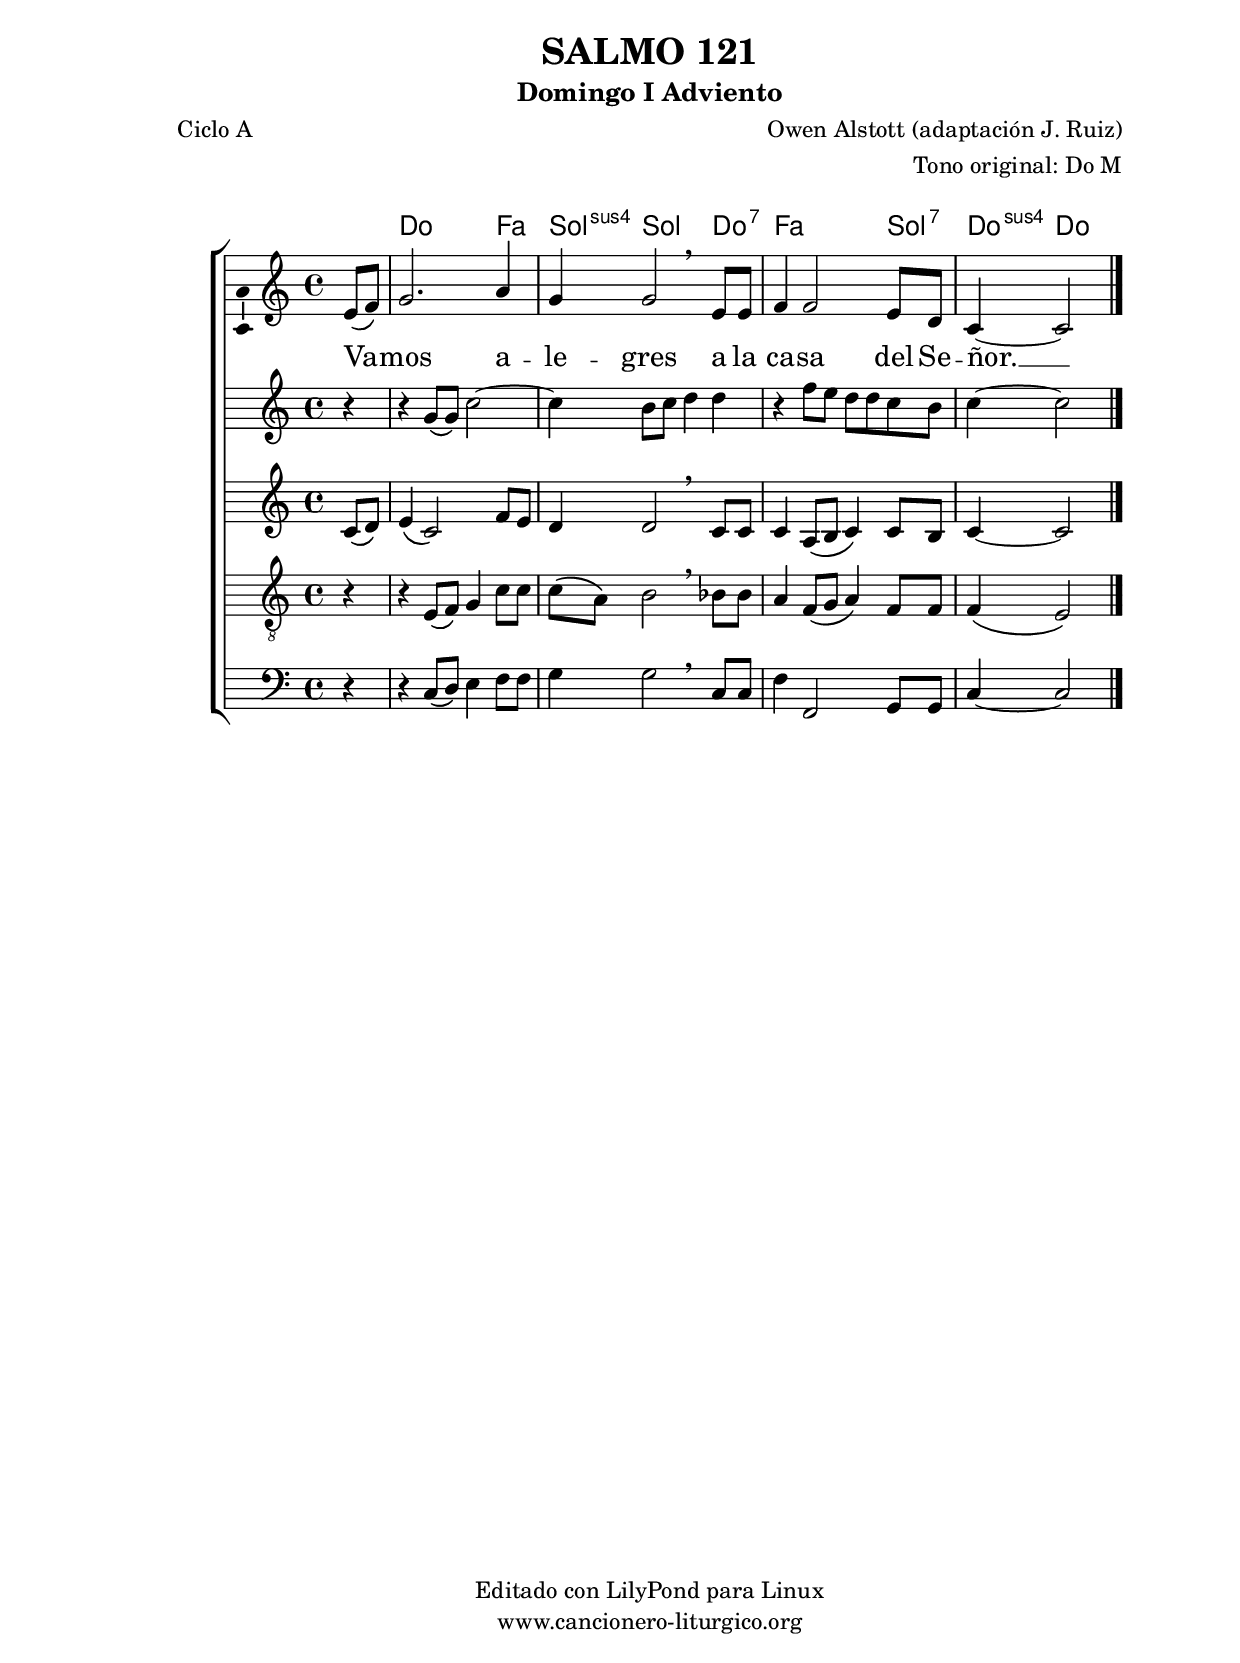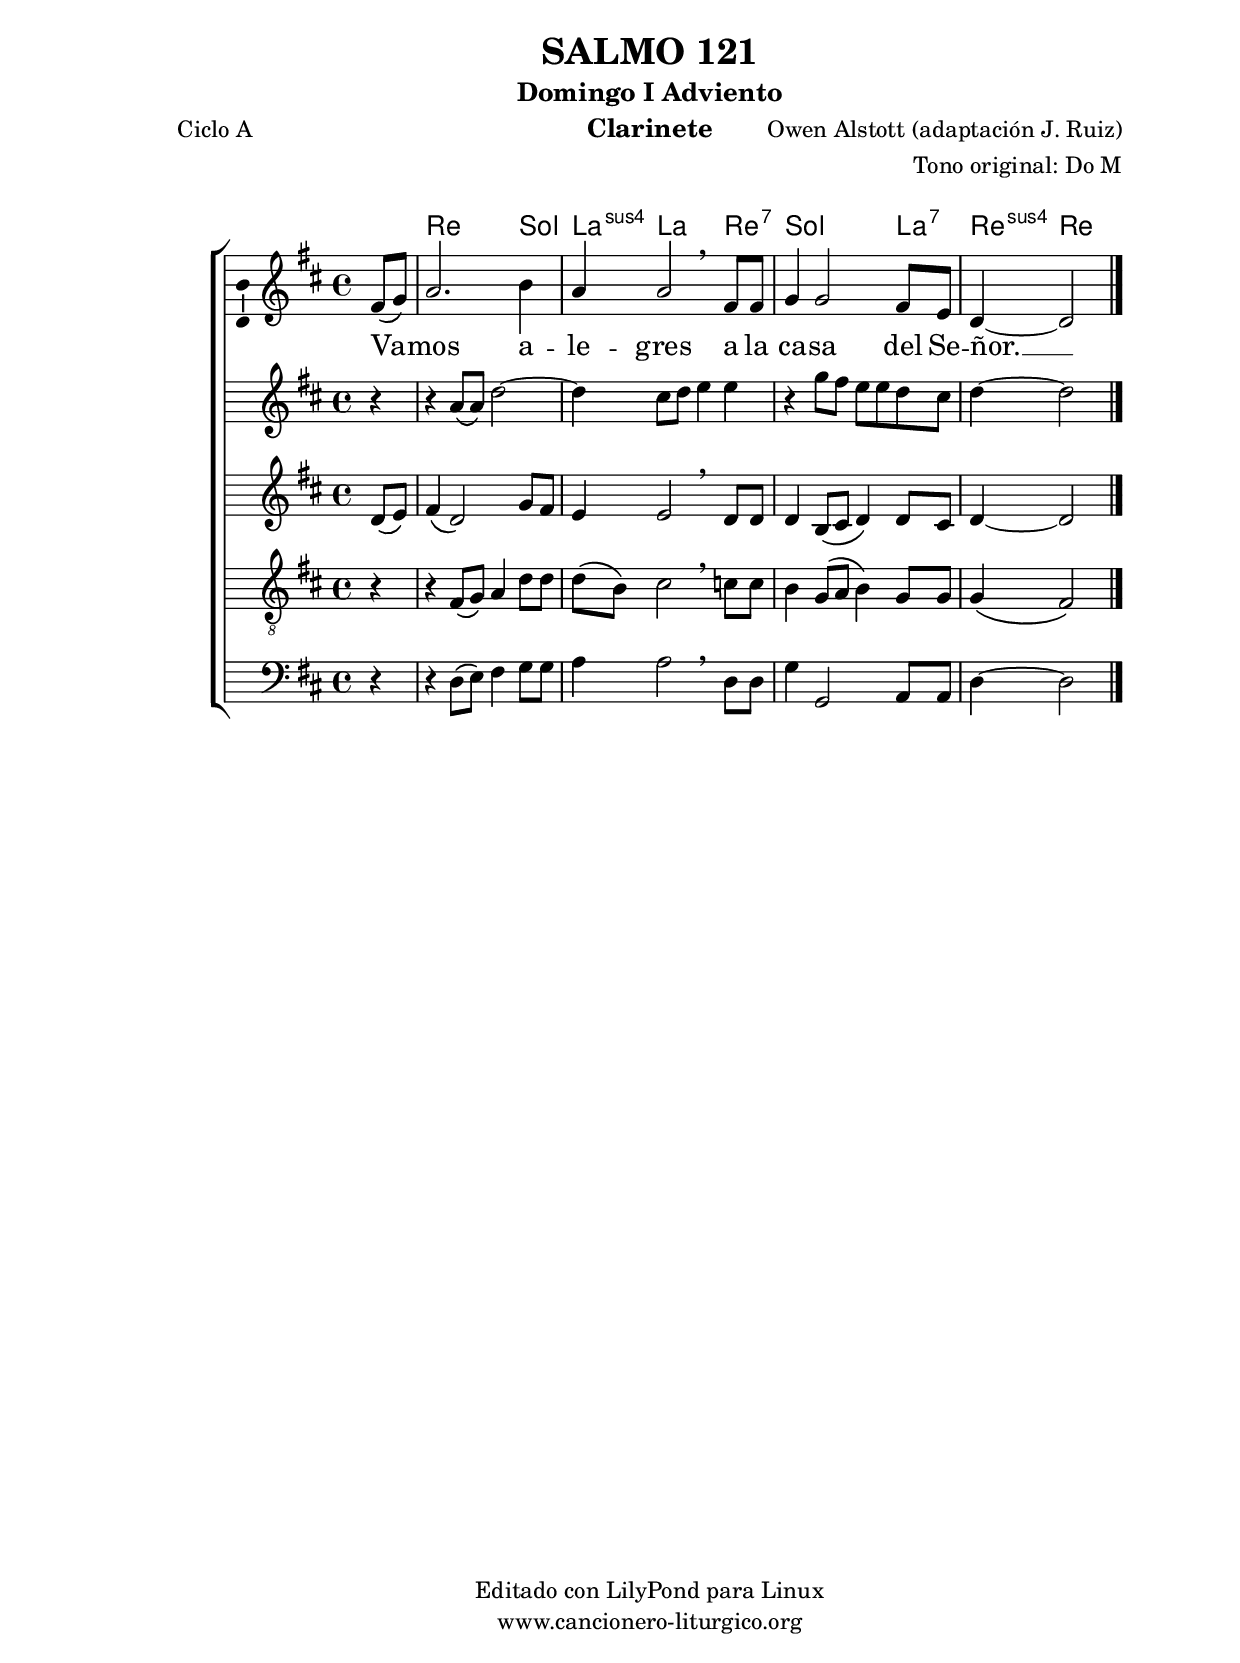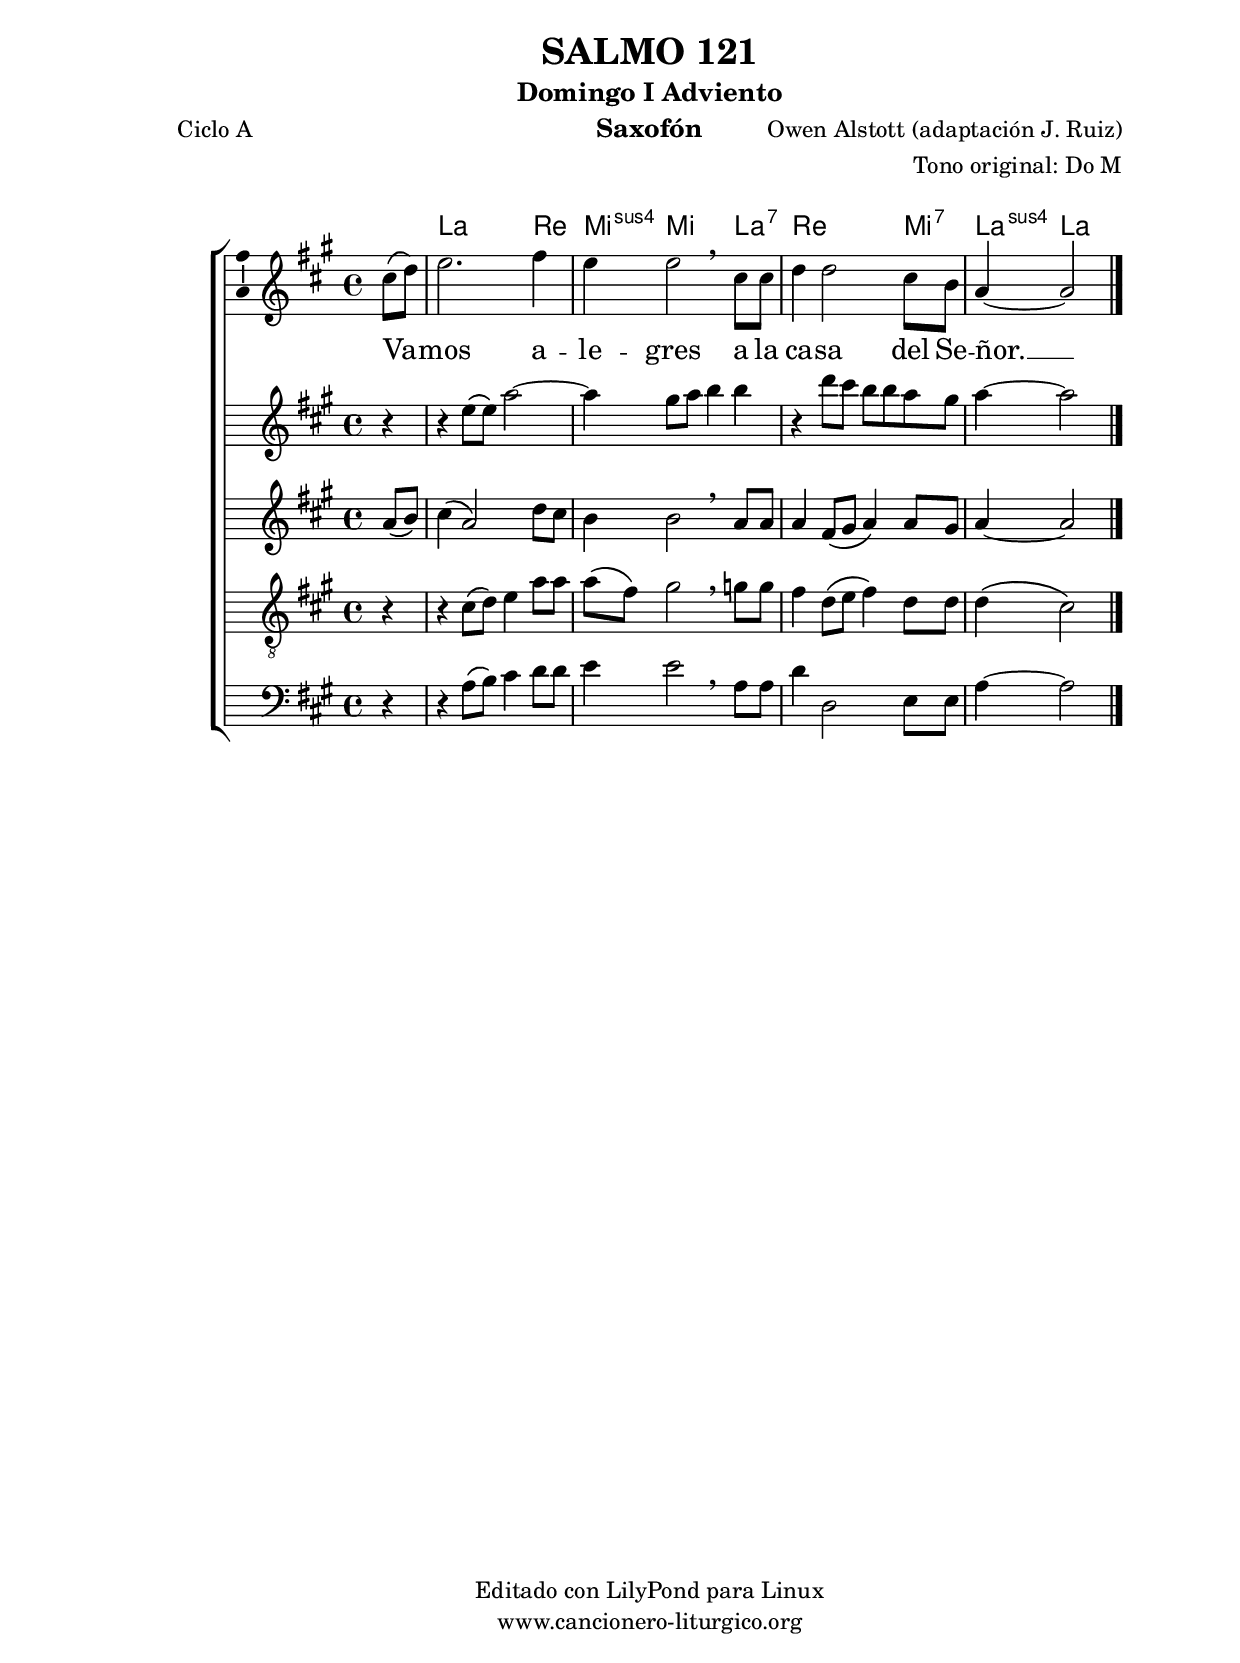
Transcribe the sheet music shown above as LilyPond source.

%
%para convertir .midi en .wav:
%timidity filename.midi -Ow -o finename.wav
%
%
%Para convertir de .wav a .mp3:
%lame -h -m j filename.wav
%
%
%para escuchar el midi:
%timidity nombrefichero.midi
%


%versión de lilypond para la que se ha escrito esta partitura:
\version "2.16.0"

	%Tamaño papel
	#(set-default-paper-size "a4")
	%Tamaño partitura
	#(set-global-staff-size 20)
	%No responde al pulsar sobre una nota
	#(ly:set-option 'point-and-click #f)

%parámetros del encabezamiento:
\header {
	title = "SALMO 121"
	subtitle = "Domingo I Adviento"
	composer = "Owen Alstott (adaptación J. Ruiz)"
	poet = "Ciclo A"
	meter = ""
	arranger = "Tono original: Do M"
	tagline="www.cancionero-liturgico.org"
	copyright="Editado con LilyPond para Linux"
	}

%parámetros asociados al papel:
\paper  {
	oddHeaderMarkup = \markup {\fill-line { \on-the-fly #not-first-page \fromproperty #'header:title \on-the-fly #not-first-page \fromproperty #'header:composer }}
	evenHeaderMarkup = \markup {\fill-line { \fromproperty #'header:composer \fromproperty #'header:title }}
	#(set-paper-size "a4")
	print-page-number = ##f
	first-page-number = 1
	print-first-page-number = ##f
%	head-separation = 3.0 \cm
	top-margin = 2.0 \cm
	bottom-margin = 0.5\cm
%%%	bottom-margin = -1.0\cm
	left-margin = 3.0 \cm
	line-width = 16.0 \cm 
	indent = 8\mm
	interscoreline = 2.\mm
	between-system-space = 15\mm
%	para que las partituras no llenen la hoja:
	ragged-bottom = ##t
%	idem para la última hoja:
	ragged-last-bottom = ##f
%	para que las partituras llenen el ancho del papel:
	ragged-last = ##f
	after-title-space = 2.5 \cm
%page-count=1
system-count=1

	%Flexible Vertical Spacing
%	markup-markup-spacing =
%	#'((basic-distance . 15) (minimum-distance . 15) (padding . 3))
	markup-system-spacing =
	#'((basic-distance . 15) (minimum-distance . 15) (padding . 3))
	system-system-spacing =
	#'((basic-distance . 15) (minimum-distance . 15) (padding . 3))
	score-system-spacing =
	#'((basic-distance . 15) (minimum-distance . 15) (padding . 5))
%	top-system-spacing = % header
%	#'((basic-distance . 8) (minimum-distance . 0) (padding . 3))
%	top-markup-spacing =
%	#'((basic-distance . 20) (minimum-distance . 20) (padding . 3))
	last-bottom-spacing = % footer
	#'((basic-distance . 5) (minimum-distance . 5) (padding . 3))
%	score-markup-spacing =
%	#'((basic-distance . 16) (minimum-distance . 13) (padding . 3))

	}


%parámetros que afectan a toda la partitura:
global =  {
	%clave de sol (G):
	\clef G
	%armadura:
%	\transpose g f
	\key c \major
	\tempo 4=90
	\set Score.tempoHideNote = ##t
	}


acordes = {
	\italianChords
	\chordmode {
%	\transpose g f
{
s4 c2. f4
g4:sus4 g2 c4:7
f2. g4:7
c4:sus4 c2 s4
	}
	}
}


melodia = 
%	\transpose g f
{
	\relative c'{
	\time 4/4

\partial4 e8 \(f\)
g2. a4
g4 g2 \breathe e8 e
f4 f2 e8 d
c4~c2 s4

	\bar "|."
	}
	}


melodiadisc = 
%	\transpose g f
{
	\relative c''{
	\time 4/4

\partial4 r4
r4 g8 \(g\) c2~
c4 b8 c d4 d
r4 f8 e d d c b
c4~c2 s4

	\bar "|."
	}
	}

melodiados = 
%	\transpose g f
{
	\relative c'{
	\time 4/4

\partial4 c8 \(d\)
e4 \(c2\) f8 e
d4 d2 \breathe c8 c
c4 a8 \(b c4\) c8 b
c4~c2 s4

	\bar "|."
	}
	}


melodiatres = 
%	\transpose g f
{
	\relative c{

%clave de fa (F):
%\clef F
\clef "G_8"

	\time 4/4

\partial4 r4
r4 e8 \(f\) g4 c8 c
c8 \(a\) b2 \breathe bes8 bes
a4 f8 \(g a4\) f8 f
f4 \(e2\) s4

	\bar "|."
	}
	}

melodiacuatro = 
%	\transpose g f
{
	\relative c{

%clave de fa (F):
\clef F

	\time 4/4

\partial4 r4
r4 c8 \(d\) e4 f8 f
g4 g2 \breathe c,8 c
f4 f,2 g8 g
c4~c2 s4

	\bar "|."
	}
	}


texto = \lyricmode {
Va -- _ mos a -- le -- gres
a la ca -- sa del Se -- ñor. __
	}


acordesStaff = \context ChordNames = acordesStaff <<
	\set chordChanges = ##t
	\acordes
	>>


vozStaff = \context Voice = vozStaff
\with {\consists "Ambitus_engraver"}
<<
%	\set Staff.instrumentName = ""
%	\set Staff.shortInstrumentName = ""
%	\set Staff.midiInstrument = #"clarinet"
%	\set Staff.midiInstrument = #"cello"
%	\set Staff.midiInstrument = #"flute"
	\set Staff.midiInstrument = #"electric guitar (jazz)"
%	\set Staff.midiInstrument = #"english horn"
%	\set Staff.midiInstrument = #"violin"
%	\set Staff.midiInstrument = #"glockenspiel"
	\set Staff.midiMinimumVolume = #0.7
	\set Staff.midiMaximumVolume = #0.9
	\global
	\melodia
	>>

vozdiscStaff = \context Voice = vozdiscStaff
<<
%	\set Staff.instrumentName = "Saxofón"
%	\set Staff.shortInstrumentName = "S"
	\override Staff.StaffSymbol #'staff-space = #(magstep -0.35)
	\set Staff.midiInstrument = #"violin"
	\set Staff.midiMinimumVolume = #0.4
	\set Staff.midiMaximumVolume = #0.5
%Cambio tono para saxofón (DESDE tono de clarinete)
%El segundo comando escribe la partitura en el tono del saxofón
%El primer comando hace que el fichero midi, a pesar de lo anterior, suene en el mismo tono que el resto de la partitura
%%%%%\transposition f'
%%%%%\transpose d a,
{
	\global
	\melodiadisc
}
	>>

vozdosStaff = \context Voice = vozdosStaff
<<
%	\set Staff.instrumentName = "Clarinete 1"
%	\set Staff.shortInstrumentName = "C1"
	\override Staff.StaffSymbol #'staff-space = #(magstep -0.35)
	\set Staff.midiInstrument = #"english horn"
	\set Staff.midiMinimumVolume = #0.4
	\set Staff.midiMaximumVolume = #0.5
	\global
	\melodiados
	>>

voztresStaff = \context Voice = voztresStaff
<<
%	\set Staff.instrumentName = "Clarinete 2"
%	\set Staff.shortInstrumentName = "C2"
	\override Staff.StaffSymbol #'staff-space = #(magstep -0.35)
	\set Staff.midiInstrument = #"violin"
	\set Staff.midiMinimumVolume = #0.4
	\set Staff.midiMaximumVolume = #0.5
	\global
	\melodiatres
	>>

vozcuatroStaff = \context Voice = vozcuatroStaff
<<
%	\set Staff.instrumentName = "Bajo"
%	\set Staff.shortInstrumentName = "B"
	\override Staff.StaffSymbol #'staff-space = #(magstep -0.35)
	\set Staff.midiInstrument = #"electric bass (finger)"
	\set Staff.midiMinimumVolume = #0.9
	\set Staff.midiMaximumVolume = #0.9
	\global
	\relative c' \melodiacuatro
	>>

textoStaff = \context Lyrics = textoStaff <<
	\lyricsto vozStaff \texto
	>>

\book {
	\score {
		\context ChoirStaff {
%			\override StaffGroup.SystemStartBracket #'collapse-height = #1
%			\override Score.SystemStartBar #'collapse-height = #1
			<<
			\acordesStaff
			\vozStaff
			\textoStaff
			\vozdiscStaff
			\vozdosStaff
			\voztresStaff
			\vozcuatroStaff
			>>
			}
		\layout {
	    		\context {
				\Lyrics
				\override LyricText #'font-size = #2
				}
	   		 \context {
				\Score
				%fontSize = #3
				\override StaffSymbol #'staff-space = #(magstep +3)
				%\override Beam #'thickness = #0.55
				%\override SpacingSpanner #'spacing-increment = #1.0
				%\override Slur #'height-limit = #1.5
				}
			}
		}
	\score {
		\unfoldRepeats
		\context ChoirStaff {
			<<
			\acordesStaff
			\vozStaff
			\vozdiscStaff
			\vozdosStaff
			\voztresStaff
			\vozcuatroStaff
			>>
			}
		\midi {
	  		\context {
	  			\Score
				tempoWholesPerMinute = #(ly:make-moment 70 4)
				}
			}
		}
	}

%Partitura para clarinete
#(define output-suffix "C")
\book {
	\header{
		instrument = "Clarinete"
		}
	\score {
		\context ChoirStaff {
%			\override StaffGroup.SystemStartBracket #'collapse-height = #1
%			\override Score.SystemStartBar #'collapse-height = #1
\transpose c d
			<<
			\acordesStaff
			\vozStaff
			\textoStaff
			\vozdiscStaff
			\vozdosStaff
			\voztresStaff
			\vozcuatroStaff
			>>
			}
		\layout {
	    		\context {
				\Lyrics
				\override LyricText #'font-size = #2
				}
	   		 \context {
				\Score
				%fontSize = #3
				\override StaffSymbol #'staff-space = #(magstep +3)
				%\override Beam #'thickness = #0.55
				%\override SpacingSpanner #'spacing-increment = #1.0
				%\override Slur #'height-limit = #1.5
				}
			}
		}
	}

%Partitura para saxofón
#(define output-suffix "S")
\book {
	\header{
		instrument = "Saxofón"
		}
	\score {
		\context ChoirStaff {
%			\override StaffGroup.SystemStartBracket #'collapse-height = #1
%			\override Score.SystemStartBar #'collapse-height = #1
\transpose c a
			<<
			\acordesStaff
			\vozStaff
			\textoStaff
			\vozdiscStaff
			\vozdosStaff
			\voztresStaff
			\vozcuatroStaff
			>>
			}
		\layout {
	    		\context {
				\Lyrics
				\override LyricText #'font-size = #2
				}
	   		 \context {
				\Score
				%fontSize = #3
				\override StaffSymbol #'staff-space = #(magstep +3)
				%\override Beam #'thickness = #0.55
				%\override SpacingSpanner #'spacing-increment = #1.0
				%\override Slur #'height-limit = #1.5
				}
			}
		}
	}

